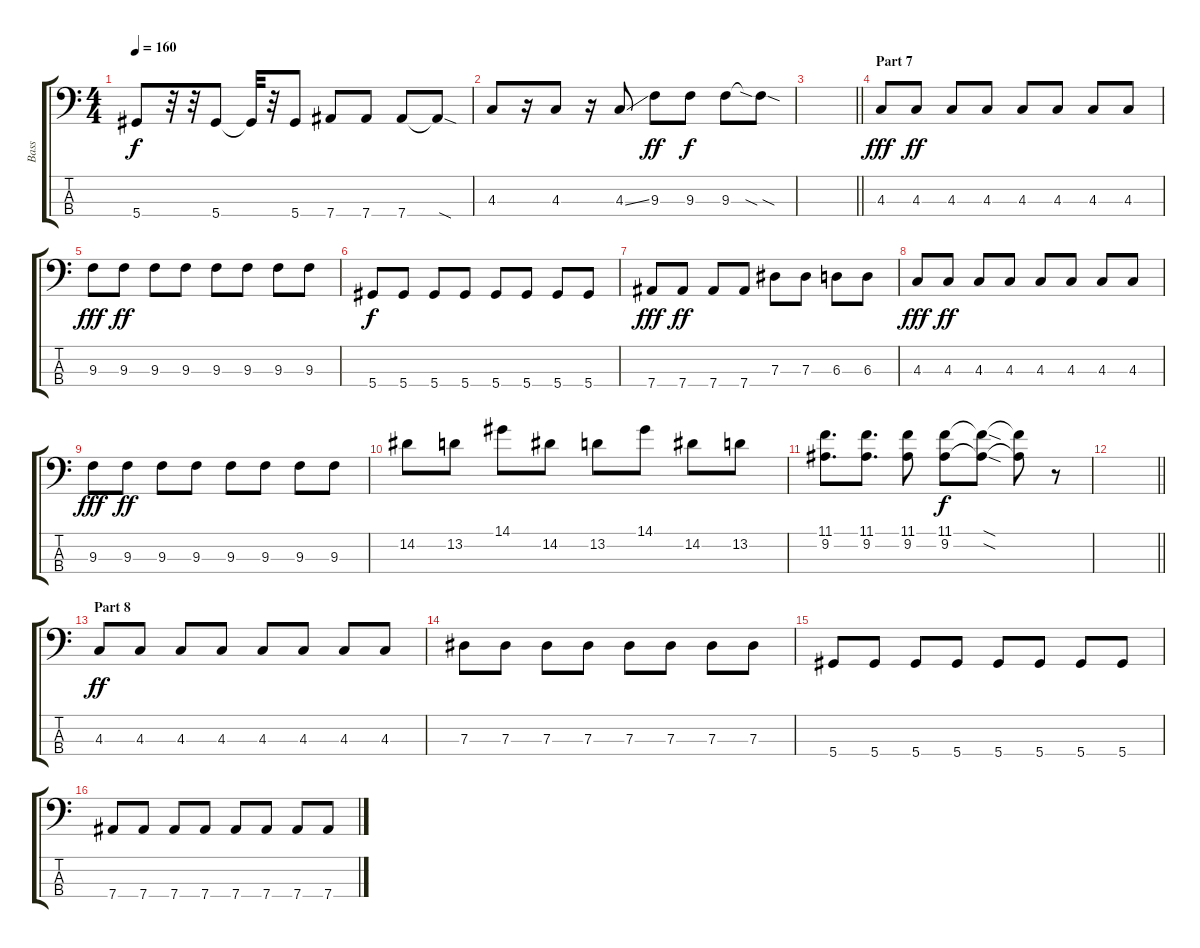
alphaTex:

\track ("Bass" "Bass") {instrument electricbasspick}
\staff {score tabs}
\tuning (Gb2 Db2 Ab1 Eb1) {hide}
\ts (4 4)
\tempo 160
\clef f4
\ks c
5.4.8{dy f} r.32 r.32 5.4.8 5.4{t}.32 r.32 5.4.8 7.4.8 7.4.8 7.4.8 7.4{sod t}.8 |
4.3.8 r.16 4.3.8 r.16 4.3{ss}.8 9.3.8{dy ff} 9.3.8{dy f} 9.3.8 9.3{sia sod t}.8 |
\barLineRight lightlight
|
\section ("" "Part 7")
4.3.8{dy fff} 4.3.8{dy ff} 4.3.8 4.3.8 4.3.8 4.3.8 4.3.8 4.3.8 |
9.3.8{dy fff} 9.3.8{dy ff} 9.3.8 9.3.8 9.3.8 9.3.8 9.3.8 9.3.8 |
5.4.8{dy f} 5.4.8 5.4.8 5.4.8 5.4.8 5.4.8 5.4.8 5.4.8 |
7.4.8{dy fff} 7.4.8{dy ff} 7.4.8 7.4.8 7.3.8 7.3.8 6.3.8 6.3.8 |
4.3.8{dy fff} 4.3.8{dy ff} 4.3.8 4.3.8 4.3.8 4.3.8 4.3.8 4.3.8 |
9.3.8{dy fff} 9.3.8{dy ff} 9.3.8 9.3.8 9.3.8 9.3.8 9.3.8 9.3.8 |
14.2.8 13.2.8 14.1.8 14.2.8 13.2.8 14.1.8 14.2.8 13.2.8 |
(11.1 9.2).8{d} (11.1 9.2).8{d} (11.1 9.2).8 (11.1 9.2).8{dy f} (11.1{sod t} 9.2{sod t}).8 (11.1{t} 9.2{t}).8 r.8 |
\barLineRight lightlight
|
\section ("" "Part 8")
4.3.8{dy ff} 4.3.8 4.3.8 4.3.8 4.3.8 4.3.8 4.3.8 4.3.8 |
7.3.8 7.3.8 7.3.8 7.3.8 7.3.8 7.3.8 7.3.8 7.3.8 |
5.4.8 5.4.8 5.4.8 5.4.8 5.4.8 5.4.8 5.4.8 5.4.8 |
7.4.8 7.4.8 7.4.8 7.4.8 7.4.8 7.4.8 7.4.8 7.4.8
